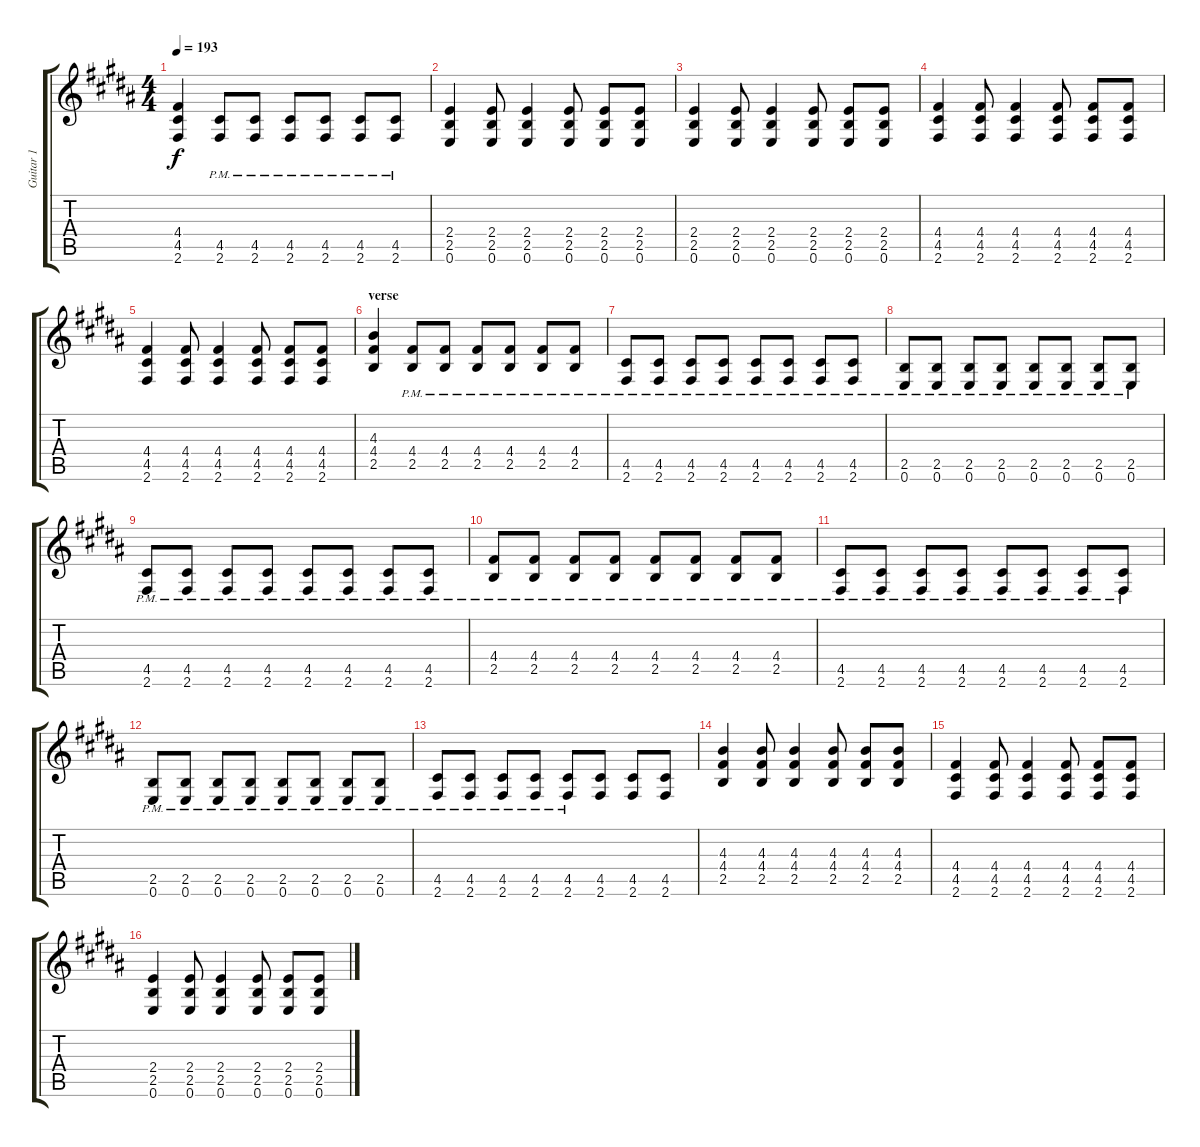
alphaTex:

\track ("Guitar 1" "Guitar 1") {instrument overdrivenguitar}
\staff {score tabs}
\tuning (E4 B3 G3 D3 A2 E2) {hide}
\ts (4 4)
\tempo 193
\clef g2
\ks b
(4.4 4.5 2.6).4{dy f} (4.5 2.6{pm}).8 (4.5 2.6{pm}).8 (4.5 2.6{pm}).8 (4.5 2.6{pm}).8 (4.5 2.6{pm}).8 (4.5 2.6{pm}).8 |
(2.4 2.5 0.6).4 (2.4 2.5 0.6).8 (2.4 2.5 0.6).4 (2.4 2.5 0.6).8 (2.4 2.5 0.6).8 (2.4 2.5 0.6).8 |
(2.4 2.5 0.6).4 (2.4 2.5 0.6).8 (2.4 2.5 0.6).4 (2.4 2.5 0.6).8 (2.4 2.5 0.6).8 (2.4 2.5 0.6).8 |
(4.4 4.5 2.6).4 (4.4 4.5 2.6).8 (4.4 4.5 2.6).4 (4.4 4.5 2.6).8 (4.4 4.5 2.6).8 (4.4 4.5 2.6).8 |
(4.4 4.5 2.6).4 (4.4 4.5 2.6).8 (4.4 4.5 2.6).4 (4.4 4.5 2.6).8 (4.4 4.5 2.6).8 (4.4 4.5 2.6).8 |
\section ("" "verse")
(4.3 4.4 2.5).4 (4.4 2.5{pm}).8 (4.4 2.5{pm}).8 (4.4 2.5{pm}).8 (4.4 2.5{pm}).8 (4.4 2.5{pm}).8 (4.4 2.5{pm}).8 |
(4.5 2.6{pm}).8 (4.5 2.6{pm}).8 (4.5 2.6{pm}).8 (4.5 2.6{pm}).8 (4.5 2.6{pm}).8 (4.5 2.6{pm}).8 (4.5 2.6{pm}).8 (4.5 2.6{pm}).8 |
(2.5 0.6{pm}).8 (2.5 0.6{pm}).8 (2.5 0.6{pm}).8 (2.5 0.6{pm}).8 (2.5 0.6{pm}).8 (2.5 0.6{pm}).8 (2.5 0.6{pm}).8 (2.5 0.6{pm}).8 |
(4.5 2.6{pm}).8 (4.5 2.6{pm}).8 (4.5 2.6{pm}).8 (4.5 2.6{pm}).8 (4.5 2.6{pm}).8 (4.5 2.6{pm}).8 (4.5 2.6{pm}).8 (4.5 2.6{pm}).8 |
(4.4 2.5{pm}).8 (4.4 2.5{pm}).8 (4.4 2.5{pm}).8 (4.4 2.5{pm}).8 (4.4 2.5{pm}).8 (4.4 2.5{pm}).8 (4.4 2.5{pm}).8 (4.4 2.5{pm}).8 |
(4.5 2.6{pm}).8 (4.5 2.6{pm}).8 (4.5 2.6{pm}).8 (4.5 2.6{pm}).8 (4.5 2.6{pm}).8 (4.5 2.6{pm}).8 (4.5 2.6{pm}).8 (4.5 2.6{pm}).8 |
(2.5 0.6{pm}).8 (2.5 0.6{pm}).8 (2.5 0.6{pm}).8 (2.5 0.6{pm}).8 (2.5 0.6{pm}).8 (2.5 0.6{pm}).8 (2.5 0.6{pm}).8 (2.5 0.6{pm}).8 |
(4.5 2.6{pm}).8 (4.5 2.6{pm}).8 (4.5 2.6{pm}).8 (4.5 2.6{pm}).8 (4.5 2.6{pm}).8 (4.5 2.6).8 (4.5 2.6).8 (4.5 2.6).8 |
(4.3 4.4 2.5).4 (4.3 4.4 2.5).8 (4.3 4.4 2.5).4 (4.3 4.4 2.5).8 (4.3 4.4 2.5).8 (4.3 4.4 2.5).8 |
(4.4 4.5 2.6).4 (4.4 4.5 2.6).8 (4.4 4.5 2.6).4 (4.4 4.5 2.6).8 (4.4 4.5 2.6).8 (4.4 4.5 2.6).8 |
(2.4 2.5 0.6).4 (2.4 2.5 0.6).8 (2.4 2.5 0.6).4 (2.4 2.5 0.6).8 (2.4 2.5 0.6).8 (2.4 2.5 0.6).8
